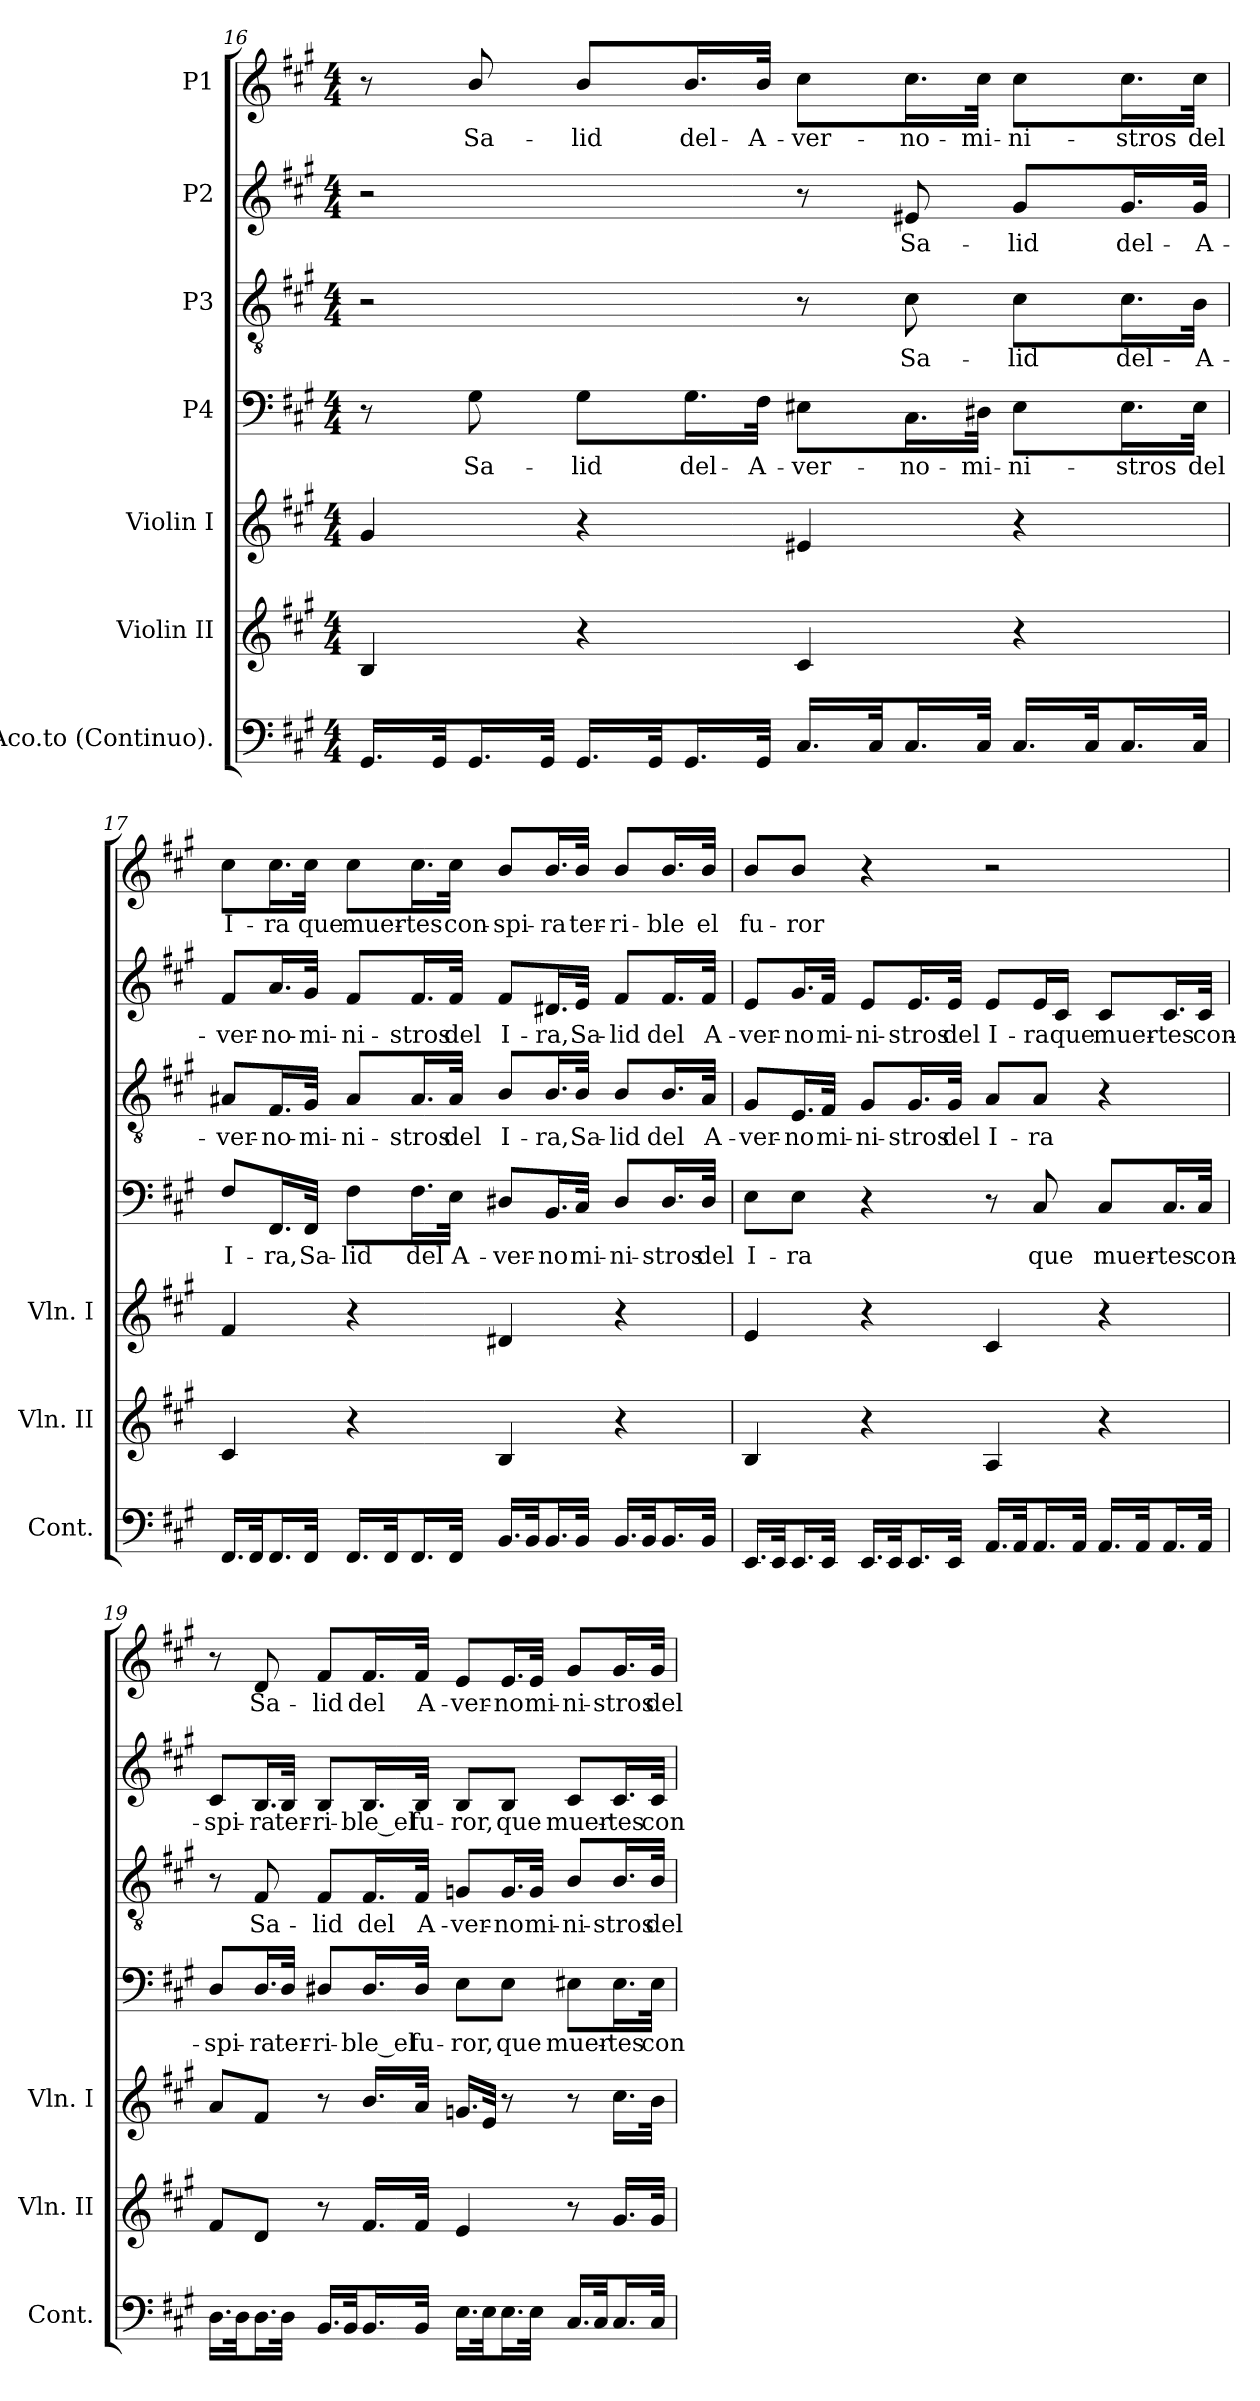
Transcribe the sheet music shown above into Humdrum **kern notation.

**kern	**kern	**kern	**kern	**text	**kern	**text	**kern	**text	**kern	**text
*part7	*part6	*part5	*part4	*part4	*part3	*part3	*part2	*part2	*part1	*part1
*staff7	*staff6	*staff5	*staff4	*staff4	*staff3	*staff3	*staff2	*staff2	*staff1	*staff1
*I"Aco.to (Continuo).	*I"Violin II	*I"Violin I	*I"P4	*	*I"P3	*	*I"P2	*	*I"P1	*
*I'Cont.	*I'Vln. II	*I'Vln. I	*	*	*	*	*	*	*	*
!!LO:LB:g=z
*clefF4	*clefG2	*clefG2	*clefF4	*	*clefGv2	*	*clefG2	*	*clefG2	*
*	*	*	*	*	*ITrd7c12	*	*	*	*	*
*k[f#c#g#]	*k[f#c#g#]	*k[f#c#g#]	*k[f#c#g#]	*	*k[f#c#g#]	*	*k[f#c#g#]	*	*k[f#c#g#]	*
*A:	*A:	*A:	*A:	*	*A:	*	*A:	*	*A:	*
*M4/4	*M4/4	*M4/4	*M4/4	*	*M4/4	*	*M4/4	*	*M4/4	*
=16	=16	=16	=16	=16	=16	=16	=16	=16	=16	=16
16.GG#i/LL	4Bi/	4g#i/	8r	.	2r	.	2r	.	8r	.
32GG#i/Jk	.	.	.	.	.	.	.	.	.	.
!	!	!	!	!LO:LY:b:color=#000000	!	!	!	!	!	!
!	!	!	!	!	!	!	!	!	!	!LO:LY:b:color=#000000
16.GG#i/L	.	.	8G#i\	Sa-	.	.	.	.	8bi/	Sa-
32GG#i/JJk	.	.	.	.	.	.	.	.	.	.
!	!	!	!	!LO:LY:b:color=#000000	!	!	!	!	!	!
!	!	!	!	!	!	!	!	!	!	!LO:LY:b:color=#000000
16.GG#i/LL	4r	4r	8G#i\L	-lid	.	.	.	.	8bi/L	-lid
32GG#i/Jk	.	.	.	.	.	.	.	.	.	.
!	!	!	!	!LO:LY:b:color=#000000	!	!	!	!	!	!
!	!	!	!	!	!	!	!	!	!	!LO:LY:b:color=#000000
16.GG#i/L	.	.	16.G#i\L	del-	.	.	.	.	16.bi/L	del-
!	!	!	!	!LO:LY:b:color=#000000	!	!	!	!	!	!
!	!	!	!	!	!	!	!	!	!	!LO:LY:b:color=#000000
32GG#i/JJk	.	.	32F#i\JJk	-A-	.	.	.	.	32bi/JJk	-A-
!	!	!	!	!LO:LY:b:color=#000000	!	!	!	!	!	!
!	!	!	!	!	!	!	!	!	!	!LO:LY:b:color=#000000
16.C#i/LL	4c#i/	4e#Xi/	8E#Xi\L	-ver-	8r	.	8r	.	8cc#i\L	-ver-
32C#i/Jk	.	.	.	.	.	.	.	.	.	.
!	!	!	!	!LO:LY:b:color=#000000	!	!	!	!	!	!
!	!	!	!	!	!	!LO:LY:b:color=#000000	!	!	!	!
!	!	!	!	!	!	!	!	!LO:LY:b:color=#000000	!	!
!	!	!	!	!	!	!	!	!	!	!LO:LY:b:color=#000000
16.C#i/L	.	.	16.C#i\L	-no-	8C#i\	Sa-	8e#Xi/	Sa-	16.cc#i\L	-no-
!	!	!	!	!LO:LY:b:color=#000000	!	!	!	!	!	!
!	!	!	!	!	!	!	!	!	!	!LO:LY:b:color=#000000
32C#i/JJk	.	.	32D#Xi\JJk	-mi-	.	.	.	.	32cc#i\JJk	-mi-
!	!	!	!	!LO:LY:b:color=#000000	!	!	!	!	!	!
!	!	!	!	!	!	!LO:LY:b:color=#000000	!	!	!	!
!	!	!	!	!	!	!	!	!LO:LY:b:color=#000000	!	!
!	!	!	!	!	!	!	!	!	!	!LO:LY:b:color=#000000
16.C#i/LL	4r	4r	8E#i\L	-ni-	8C#i\L	-lid	8g#i/L	-lid	8cc#i\L	-ni-
32C#i/Jk	.	.	.	.	.	.	.	.	.	.
!	!	!	!	!LO:LY:b:color=#000000	!	!	!	!	!	!
!	!	!	!	!	!	!LO:LY:b:color=#000000	!	!	!	!
!	!	!	!	!	!	!	!	!LO:LY:b:color=#000000	!	!
!	!	!	!	!	!	!	!	!	!	!LO:LY:b:color=#000000
16.C#i/L	.	.	16.E#i\L	-stros	16.C#i\L	del-	16.g#i/L	del-	16.cc#i\L	-stros
!	!	!	!	!LO:LY:b:color=#000000	!	!	!	!	!	!
!	!	!	!	!	!	!LO:LY:b:color=#000000	!	!	!	!
!	!	!	!	!	!	!	!	!LO:LY:b:color=#000000	!	!
!	!	!	!	!	!	!	!	!	!	!LO:LY:b:color=#000000
32C#i/JJk	.	.	32E#i\JJk	del	32BBi\JJk	-A-	32g#i/JJk	-A-	32cc#i\JJk	del
!!LO:PB:g=z
=17	=17	=17	=17	=17	=17	=17	=17	=17	=17	=17
!	!	!	!	!LO:LY:b:color=#000000	!	!	!	!	!	!
!	!	!	!	!	!	!LO:LY:b:color=#000000	!	!	!	!
!	!	!	!	!	!	!	!	!LO:LY:b:color=#000000	!	!
!	!	!	!	!	!	!	!	!	!	!LO:LY:b:color=#000000
16.FF#i/LL	4c#i/	4f#i/	8F#i/L	I-	8AA#Xi/L	-ver-	8f#i/L	-ver-	8cc#i\L	I-
32FF#i/Jk	.	.	.	.	.	.	.	.	.	.
!	!	!	!	!LO:LY:b:color=#000000	!	!	!	!	!	!
!	!	!	!	!	!	!LO:LY:b:color=#000000	!	!	!	!
!	!	!	!	!	!	!	!	!LO:LY:b:color=#000000	!	!
!	!	!	!	!	!	!	!	!	!	!LO:LY:b:color=#000000
16.FF#i/L	.	.	16.FF#i/L	-ra,	16.FF#i/L	-no-	16.ai/L	-no-	16.cc#i\L	-ra
!	!	!	!	!LO:LY:b:color=#000000	!	!	!	!	!	!
!	!	!	!	!	!	!LO:LY:b:color=#000000	!	!	!	!
!	!	!	!	!	!	!	!	!LO:LY:b:color=#000000	!	!
!	!	!	!	!	!	!	!	!	!	!LO:LY:b:color=#000000
32FF#i/JJk	.	.	32FF#i/JJk	Sa-	32GG#i/JJk	-mi-	32g#i/JJk	-mi-	32cc#i\JJk	que
!	!	!	!	!LO:LY:b:color=#000000	!	!	!	!	!	!
!	!	!	!	!	!	!LO:LY:b:color=#000000	!	!	!	!
!	!	!	!	!	!	!	!	!LO:LY:b:color=#000000	!	!
!	!	!	!	!	!	!	!	!	!	!LO:LY:b:color=#000000
16.FF#i/LL	4r	4r	8F#i\L	-lid	8AA#i/L	-ni-	8f#i/L	-ni-	8cc#i\L	muer-
32FF#i/Jk	.	.	.	.	.	.	.	.	.	.
!	!	!	!	!LO:LY:b:color=#000000	!	!	!	!	!	!
!	!	!	!	!	!	!LO:LY:b:color=#000000	!	!	!	!
!	!	!	!	!	!	!	!	!LO:LY:b:color=#000000	!	!
!	!	!	!	!	!	!	!	!	!	!LO:LY:b:color=#000000
16.FF#i/L	.	.	16.F#i\L	del	16.AA#i/L	-stros	16.f#i/L	-stros	16.cc#i\L	-tes
!	!	!	!	!LO:LY:b:color=#000000	!	!	!	!	!	!
!	!	!	!	!	!	!LO:LY:b:color=#000000	!	!	!	!
!	!	!	!	!	!	!	!	!LO:LY:b:color=#000000	!	!
!	!	!	!	!	!	!	!	!	!	!LO:LY:b:color=#000000
32FF#i/JJk	.	.	32Ei\JJk	A-	32AA#i/JJk	del	32f#i/JJk	del	32cc#i\JJk	con-
!	!	!	!	!LO:LY:b:color=#000000	!	!	!	!	!	!
!	!	!	!	!	!	!LO:LY:b:color=#000000	!	!	!	!
!	!	!	!	!	!	!	!	!LO:LY:b:color=#000000	!	!
!	!	!	!	!	!	!	!	!	!	!LO:LY:b:color=#000000
16.BBi/LL	4Bi/	4d#Xi/	8D#Xi/L	-ver-	8BBi/L	I-	8f#i/L	I-	8bi/L	-spi-
32BBi/Jk	.	.	.	.	.	.	.	.	.	.
!	!	!	!	!LO:LY:b:color=#000000	!	!	!	!	!	!
!	!	!	!	!	!	!LO:LY:b:color=#000000	!	!	!	!
!	!	!	!	!	!	!	!	!LO:LY:b:color=#000000	!	!
!	!	!	!	!	!	!	!	!	!	!LO:LY:b:color=#000000
16.BBi/L	.	.	16.BBi/L	-no	16.BBi/L	-ra,	16.d#Xi/L	-ra,	16.bi/L	-ra
!	!	!	!	!LO:LY:b:color=#000000	!	!	!	!	!	!
!	!	!	!	!	!	!LO:LY:b:color=#000000	!	!	!	!
!	!	!	!	!	!	!	!	!LO:LY:b:color=#000000	!	!
!	!	!	!	!	!	!	!	!	!	!LO:LY:b:color=#000000
32BBi/JJk	.	.	32C#i/JJk	mi-	32BBi/JJk	Sa-	32ei/JJk	Sa-	32bi/JJk	ter-
!	!	!	!	!LO:LY:b:color=#000000	!	!	!	!	!	!
!	!	!	!	!	!	!LO:LY:b:color=#000000	!	!	!	!
!	!	!	!	!	!	!	!	!LO:LY:b:color=#000000	!	!
!	!	!	!	!	!	!	!	!	!	!LO:LY:b:color=#000000
16.BBi/LL	4r	4r	8D#i/L	-ni-	8BBi/L	-lid	8f#i/L	-lid	8bi/L	-ri-
32BBi/Jk	.	.	.	.	.	.	.	.	.	.
!	!	!	!	!LO:LY:b:color=#000000	!	!	!	!	!	!
!	!	!	!	!	!	!LO:LY:b:color=#000000	!	!	!	!
!	!	!	!	!	!	!	!	!LO:LY:b:color=#000000	!	!
!	!	!	!	!	!	!	!	!	!	!LO:LY:b:color=#000000
16.BBi/L	.	.	16.D#i/L	-stros	16.BBi/L	del	16.f#i/L	del	16.bi/L	-ble
!	!	!	!	!LO:LY:b:color=#000000	!	!	!	!	!	!
!	!	!	!	!	!	!LO:LY:b:color=#000000	!	!	!	!
!	!	!	!	!	!	!	!	!LO:LY:b:color=#000000	!	!
!	!	!	!	!	!	!	!	!	!	!LO:LY:b:color=#000000
32BBi/JJk	.	.	32D#i/JJk	del	32AA#i/JJk	A-	32f#i/JJk	A-	32bi/JJk	el
!!LO:LB:g=z
=18	=18	=18	=18	=18	=18	=18	=18	=18	=18	=18
!	!	!	!	!LO:LY:b:color=#000000	!	!	!	!	!	!
!	!	!	!	!	!	!LO:LY:b:color=#000000	!	!	!	!
!	!	!	!	!	!	!	!	!LO:LY:b:color=#000000	!	!
!	!	!	!	!	!	!	!	!	!	!LO:LY:b:color=#000000
16.EEi/LL	4Bi/	4ei/	8Ei\L	I-	8GG#i/L	-ver-	8ei/L	-ver-	8bi/L	fu-
32EEi/Jk	.	.	.	.	.	.	.	.	.	.
!	!	!	!	!LO:LY:b:color=#000000	!	!	!	!	!	!
!	!	!	!	!	!	!LO:LY:b:color=#000000	!	!	!	!
!	!	!	!	!	!	!	!	!LO:LY:b:color=#000000	!	!
!	!	!	!	!	!	!	!	!	!	!LO:LY:b:color=#000000
16.EEi/L	.	.	8Ei\J	-ra	16.EEi/L	-no	16.g#i/L	-no	8bi/J	-ror
!	!	!	!	!	!	!LO:LY:b:color=#000000	!	!	!	!
!	!	!	!	!	!	!	!	!LO:LY:b:color=#000000	!	!
32EEi/JJk	.	.	.	.	32FF#i/JJk	mi-	32f#i/JJk	mi-	.	.
!	!	!	!	!	!	!LO:LY:b:color=#000000	!	!	!	!
!	!	!	!	!	!	!	!	!LO:LY:b:color=#000000	!	!
16.EEi/LL	4r	4r	4r	.	8GG#i/L	-ni-	8ei/L	-ni-	4r	.
32EEi/Jk	.	.	.	.	.	.	.	.	.	.
!	!	!	!	!	!	!LO:LY:b:color=#000000	!	!	!	!
!	!	!	!	!	!	!	!	!LO:LY:b:color=#000000	!	!
16.EEi/L	.	.	.	.	16.GG#i/L	-stros	16.ei/L	-stros	.	.
!	!	!	!	!	!	!LO:LY:b:color=#000000	!	!	!	!
!	!	!	!	!	!	!	!	!LO:LY:b:color=#000000	!	!
32EEi/JJk	.	.	.	.	32GG#i/JJk	del	32ei/JJk	del	.	.
!	!	!	!	!	!	!LO:LY:b:color=#000000	!	!	!	!
!	!	!	!	!	!	!	!	!LO:LY:b:color=#000000	!	!
16.AAi/LL	4Ai/	4c#i/	8r	.	8AAi/L	I-	8ei/L	I-	2r	.
32AAi/Jk	.	.	.	.	.	.	.	.	.	.
!	!	!	!	!LO:LY:b:color=#000000	!	!	!	!	!	!
!	!	!	!	!	!	!LO:LY:b:color=#000000	!	!	!	!
!	!	!	!	!	!	!	!	!LO:LY:b:color=#000000	!	!
16.AAi/L	.	.	8C#i/	que	8AAi/J	-ra	16ei/L	-ra	.	.
!	!	!	!	!	!	!	!	!LO:LY:b:color=#000000	!	!
.	.	.	.	.	.	.	16c#i/JJ	que	.	.
32AAi/JJk	.	.	.	.	.	.	.	.	.	.
!	!	!	!	!LO:LY:b:color=#000000	!	!	!	!	!	!
!	!	!	!	!	!	!	!	!LO:LY:b:color=#000000	!	!
16.AAi/LL	4r	4r	8C#i/L	muer-	4r	.	8c#i/L	muer-	.	.
32AAi/Jk	.	.	.	.	.	.	.	.	.	.
!	!	!	!	!LO:LY:b:color=#000000	!	!	!	!	!	!
!	!	!	!	!	!	!	!	!LO:LY:b:color=#000000	!	!
16.AAi/L	.	.	16.C#i/L	-tes	.	.	16.c#i/L	-tes	.	.
!	!	!	!	!LO:LY:b:color=#000000	!	!	!	!	!	!
!	!	!	!	!	!	!	!	!LO:LY:b:color=#000000	!	!
32AAi/JJk	.	.	32C#i/JJk	con-	.	.	32c#i/JJk	con-	.	.
!!LO:PB:g=z
=19	=19	=19	=19	=19	=19	=19	=19	=19	=19	=19
!	!	!	!	!LO:LY:b:color=#000000	!	!	!	!	!	!
!	!	!	!	!	!	!	!	!LO:LY:b:color=#000000	!	!
16.Di\LL	8f#i/L	8ai/L	8Di/L	-spi-	8r	.	8c#i/L	-spi-	8r	.
32Di\Jk	.	.	.	.	.	.	.	.	.	.
!	!	!	!	!LO:LY:b:color=#000000	!	!	!	!	!	!
!	!	!	!	!	!	!LO:LY:b:color=#000000	!	!	!	!
!	!	!	!	!	!	!	!	!LO:LY:b:color=#000000	!	!
!	!	!	!	!	!	!	!	!	!	!LO:LY:b:color=#000000
16.Di\L	8di/J	8f#i/J	16.Di/L	-ra	8FF#i/	Sa-	16.Bi/L	-ra	8di/	Sa-
!	!	!	!	!LO:LY:b:color=#000000	!	!	!	!	!	!
!	!	!	!	!	!	!	!	!LO:LY:b:color=#000000	!	!
32Di\JJk	.	.	32Di/JJk	ter-	.	.	32Bi/JJk	ter-	.	.
!	!	!	!	!LO:LY:b:color=#000000	!	!	!	!	!	!
!	!	!	!	!	!	!LO:LY:b:color=#000000	!	!	!	!
!	!	!	!	!	!	!	!	!LO:LY:b:color=#000000	!	!
!	!	!	!	!	!	!	!	!	!	!LO:LY:b:color=#000000
16.BBi/LL	8r	8r	8D#Xi/L	-ri-	8FF#i/L	-lid	8Bi/L	-ri-	8f#i/L	-lid
32BBi/Jk	.	.	.	.	.	.	.	.	.	.
!	!	!	!	!LO:LY:b:color=#000000	!	!	!	!	!	!
!	!	!	!	!	!	!LO:LY:b:color=#000000	!	!	!	!
!	!	!	!	!	!	!	!	!LO:LY:b:color=#000000	!	!
!	!	!	!	!	!	!	!	!	!	!LO:LY:b:color=#000000
16.BBi/L	16.f#i/LL	16.bi/LL	16.D#i/L	-ble_el	16.FF#i/L	del	16.Bi/L	-ble_el	16.f#i/L	del
!	!	!	!	!LO:LY:b:color=#000000	!	!	!	!	!	!
!	!	!	!	!	!	!LO:LY:b:color=#000000	!	!	!	!
!	!	!	!	!	!	!	!	!LO:LY:b:color=#000000	!	!
!	!	!	!	!	!	!	!	!	!	!LO:LY:b:color=#000000
32BBi/JJk	32f#i/JJk	32ai/JJk	32D#i/JJk	fu-	32FF#i/JJk	A-	32Bi/JJk	fu-	32f#i/JJk	A-
!	!	!	!	!LO:LY:b:color=#000000	!	!	!	!	!	!
!	!	!	!	!	!	!LO:LY:b:color=#000000	!	!	!	!
!	!	!	!	!	!	!	!	!LO:LY:b:color=#000000	!	!
!	!	!	!	!	!	!	!	!	!	!LO:LY:b:color=#000000
16.Ei\LL	4ei/	16.gni/LL	8Ei\L	-ror,	8GGni/L	-ver-	8Bi/L	-ror,	8ei/L	-ver-
32Ei\Jk	.	32ei/JJk	.	.	.	.	.	.	.	.
!	!	!	!	!LO:LY:b:color=#000000	!	!	!	!	!	!
!	!	!	!	!	!	!LO:LY:b:color=#000000	!	!	!	!
!	!	!	!	!	!	!	!	!LO:LY:b:color=#000000	!	!
!	!	!	!	!	!	!	!	!	!	!LO:LY:b:color=#000000
16.Ei\L	.	8r	8Ei\J	que	16.GGi/L	-no	8Bi/J	que	16.ei/L	-no
!	!	!	!	!	!	!LO:LY:b:color=#000000	!	!	!	!
!	!	!	!	!	!	!	!	!	!	!LO:LY:b:color=#000000
32Ei\JJk	.	.	.	.	32GGi/JJk	mi-	.	.	32ei/JJk	mi-
!	!	!	!	!LO:LY:b:color=#000000	!	!	!	!	!	!
!	!	!	!	!	!	!LO:LY:b:color=#000000	!	!	!	!
!	!	!	!	!	!	!	!	!LO:LY:b:color=#000000	!	!
!	!	!	!	!	!	!	!	!	!	!LO:LY:b:color=#000000
16.C#i/LL	8r	8r	8E#Xi\L	muer-	8BBi/L	-ni-	8c#i/L	muer-	8g#i/L	-ni-
32C#i/Jk	.	.	.	.	.	.	.	.	.	.
!	!	!	!	!LO:LY:b:color=#000000	!	!	!	!	!	!
!	!	!	!	!	!	!LO:LY:b:color=#000000	!	!	!	!
!	!	!	!	!	!	!	!	!LO:LY:b:color=#000000	!	!
!	!	!	!	!	!	!	!	!	!	!LO:LY:b:color=#000000
16.C#i/L	16.g#i/LL	16.cc#i\LL	16.E#i\L	-tes	16.BBi/L	-stros	16.c#i/L	-tes	16.g#i/L	-stros
!	!	!	!	!LO:LY:b:color=#000000	!	!	!	!	!	!
!	!	!	!	!	!	!LO:LY:b:color=#000000	!	!	!	!
!	!	!	!	!	!	!	!	!LO:LY:b:color=#000000	!	!
!	!	!	!	!	!	!	!	!	!	!LO:LY:b:color=#000000
32C#i/JJk	32g#i/JJk	32bi\JJk	32E#i\JJk	con-	32BBi/JJk	del	32c#i/JJk	con-	32g#i/JJk	del
=	=	=	=	=	=	=	=	=	=	=
*-	*-	*-	*-	*-	*-	*-	*-	*-	*-	*-
